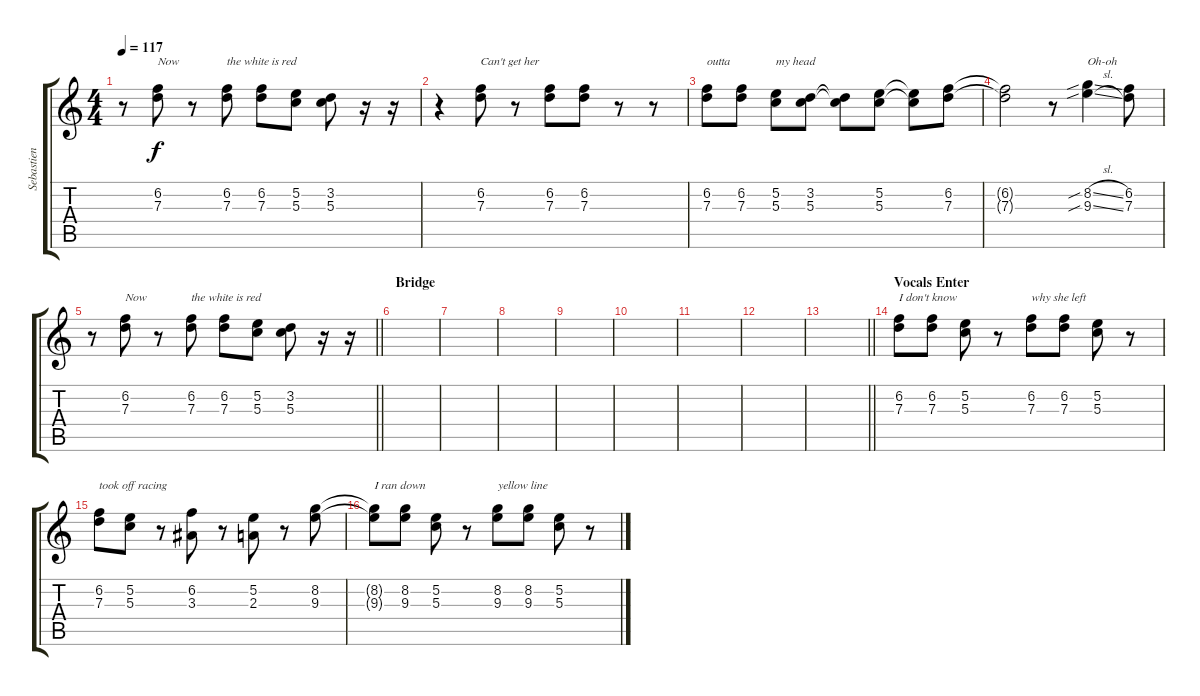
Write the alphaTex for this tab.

\track ("Sebastien Grainger Vocals" "Sebastien ") {instrument contrabass}
\staff {score tabs}
\tuning (E4 B3 G3 D3 A2 E2) {hide}
\ts (4 4)
\tempo 117
\clef g2
\ks c
r.8{dy f} (6.2 7.3).8{txt "Now"} r.8 (6.2 7.3).8{txt "the white is red"} (6.2 7.3).8 (5.2 5.3).8 (3.2 5.3).8 r.16 r.16 |
r.4 (6.2 7.3).8{txt "Can't get her"} r.8 (6.2 7.3).8 (6.2 7.3).8 r.8 r.8 |
(6.2 7.3).8{txt "outta"} (6.2 7.3).8 (5.2 5.3).8{txt "my head"} (3.2 5.3).8 (3.2{t} 5.3{t}).8 (5.2 5.3).8 (5.2{t} 5.3{t}).8 (6.2 7.3).8 |
(6.2{t} 7.3{t}).2 r.8 (8.2{sib sl} 9.3{sib sl}).4{txt "Oh-oh"} (6.2 7.3).8 |
\barLineRight lightlight
r.8 (6.2 7.3).8{txt "Now"} r.8 (6.2 7.3).8{txt "the white is red"} (6.2 7.3).8 (5.2 5.3).8 (3.2 5.3).8 r.16 r.16 |
\section ("" "Bridge")
|
|
|
|
|
|
|
\barLineRight lightlight
|
\section ("" "Vocals Enter")
(6.2 7.3).8{txt "I don't know"} (6.2 7.3).8 (5.2 5.3).8 r.8 (6.2 7.3).8{txt "why she left"} (6.2 7.3).8 (5.2 5.3).8 r.8 |
(6.2 7.3).8{txt "took off racing"} (5.2 5.3).8 r.8 (6.2 3.3).8 r.8 (5.2 2.3).8 r.8 (8.2 9.3).8 |
(8.2{t} 9.3{t}).8{txt "I ran down"} (8.2 9.3).8 (5.2 5.3).8 r.8 (8.2 9.3).8{txt "yellow line"} (8.2 9.3).8 (5.2 5.3).8 r.8
